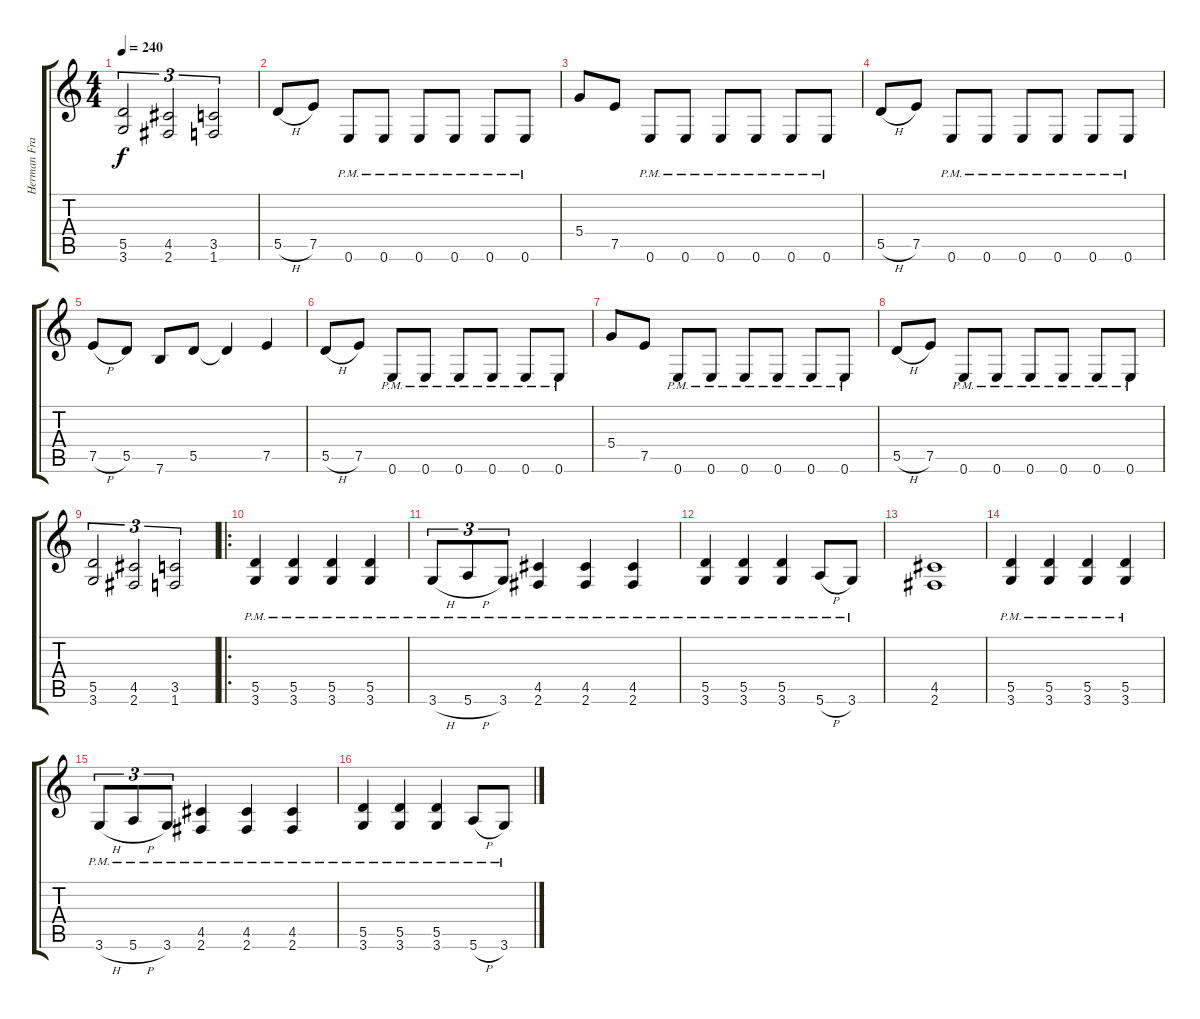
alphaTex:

\track ("Herman Frank" "Herman Fra") {instrument distortionguitar}
\staff {score tabs}
\tuning (E4 B3 G3 D3 A2 E2) {hide}
\ts (4 4)
\tempo 240
\clef g2
\ks c
(5.5 3.6).2{tu (3 2) dy f} (4.5 2.6).2{tu (3 2)} (3.5 1.6).2{tu (3 2)} |
5.5{h}.8 7.5.8 0.6{pm}.8 0.6{pm}.8 0.6{pm}.8 0.6{pm}.8 0.6{pm}.8 0.6{pm}.8 |
5.4.8 7.5.8 0.6{pm}.8 0.6{pm}.8 0.6{pm}.8 0.6{pm}.8 0.6{pm}.8 0.6{pm}.8 |
5.5{h}.8 7.5.8 0.6{pm}.8 0.6{pm}.8 0.6{pm}.8 0.6{pm}.8 0.6{pm}.8 0.6{pm}.8 |
7.5{h}.8 5.5.8 7.6.8 5.5.8 5.5{t}.4 7.5.4 |
5.5{h}.8 7.5.8 0.6{pm}.8 0.6{pm}.8 0.6{pm}.8 0.6{pm}.8 0.6{pm}.8 0.6{pm}.8 |
5.4.8 7.5.8 0.6{pm}.8 0.6{pm}.8 0.6{pm}.8 0.6{pm}.8 0.6{pm}.8 0.6{pm}.8 |
5.5{h}.8 7.5.8 0.6{pm}.8 0.6{pm}.8 0.6{pm}.8 0.6{pm}.8 0.6{pm}.8 0.6{pm}.8 |
(5.5 3.6).2{tu (3 2)} (4.5 2.6).2{tu (3 2)} (3.5 1.6).2{tu (3 2)} |
\ro
(5.5{pm} 3.6{pm}).4 (5.5{pm} 3.6{pm}).4 (5.5{pm} 3.6{pm}).4 (5.5{pm} 3.6{pm}).4 |
3.6{h pm}.8{tu (3 2)} 5.6{h pm}.8{tu (3 2)} 3.6{pm}.8{tu (3 2)} (4.5{pm} 2.6{pm}).4 (4.5{pm} 2.6{pm}).4 (4.5{pm} 2.6{pm}).4 |
(5.5{pm} 3.6{pm}).4 (5.5{pm} 3.6{pm}).4 (5.5{pm} 3.6{pm}).4 5.6{h pm}.8 3.6{pm}.8 |
(4.5 2.6).1 |
(5.5{pm} 3.6{pm}).4 (5.5{pm} 3.6{pm}).4 (5.5{pm} 3.6{pm}).4 (5.5{pm} 3.6{pm}).4 |
3.6{h pm}.8{tu (3 2)} 5.6{h pm}.8{tu (3 2)} 3.6{pm}.8{tu (3 2)} (4.5{pm} 2.6{pm}).4 (4.5{pm} 2.6{pm}).4 (4.5{pm} 2.6{pm}).4 |
(5.5{pm} 3.6{pm}).4 (5.5{pm} 3.6{pm}).4 (5.5{pm} 3.6{pm}).4 5.6{h pm}.8 3.6{pm}.8
